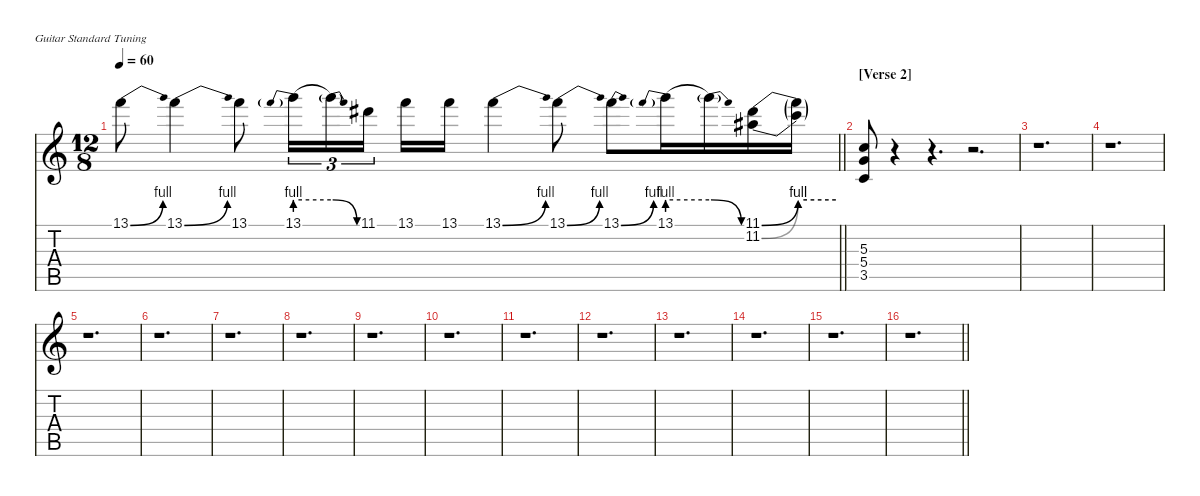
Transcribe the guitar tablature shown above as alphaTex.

\defaultSystemsLayout 4
\hideDynamics
\bracketExtendMode nobrackets
\singleTrackTrackNamePolicy hidden
\multiTrackTrackNamePolicy hidden
\otherSystemsTrackNameOrientation horizontal
\track ("Solo" "dist.guit.") {instrument distortionguitar}
\staff {score tabs}
\tuning (E4 B3 G3 D3 A2 E2)
\ts (12 8)
\tempo 60
\clef g2
\barLineRight lightlight
\ks c
13.1{be (bend 0 0 30 4)}.8{dy fff beam Down} 13.1{be (bend 0 0 30 4)}.4{beam Down} 13.1.8{beam Down} 13.1{be (prebend 0 4 60 4)}.16{tu (3 2) beam Down} 13.1{be (release 0 4 60 0) t}.16{tu (3 2) beam Down} 11.1{acc #}.16{tu (3 2) beam Down} 13.1.16{beam Down} 13.1.16{beam Down} 13.1{be (bend 0 0 30 4)}.4{beam Down} 13.1{be (bend 0 0 30 4)}.8{beam Down} 13.1{be (bend 0 0 30 4)}.8{beam Down} 13.1{be (prebend 0 4 60 4)}.16{beam Down} 13.1{be (release 0 4 60 0) t}.16{beam Down} (11.1{be (bend 0 0 60 4) acc #} 11.2{be (bend 0 0 60 4) acc #}).16{beam Down} (11.1{be (hold 0 4 60 4) t} 11.2{be (hold 0 4 60 4) t}).16{beam Down} |
\section ("" "[Verse 2]")
(5.3 5.4 3.5).8{dy f beam Up} r.4{beam Up} r.4{d beam Up} r.2{d beam Up} |
r.1{d beam Down} |
r.1{d beam Down} |
r.1{d beam Down} |
r.1{d beam Down} |
r.1{d beam Down} |
r.1{d beam Down} |
r.1{d beam Down} |
r.1{d beam Down} |
r.1{d beam Down} |
r.1{d beam Down} |
r.1{d beam Down} |
r.1{d beam Down} |
r.1{d beam Down} |
\barLineRight lightlight
r.1{d beam Down}
